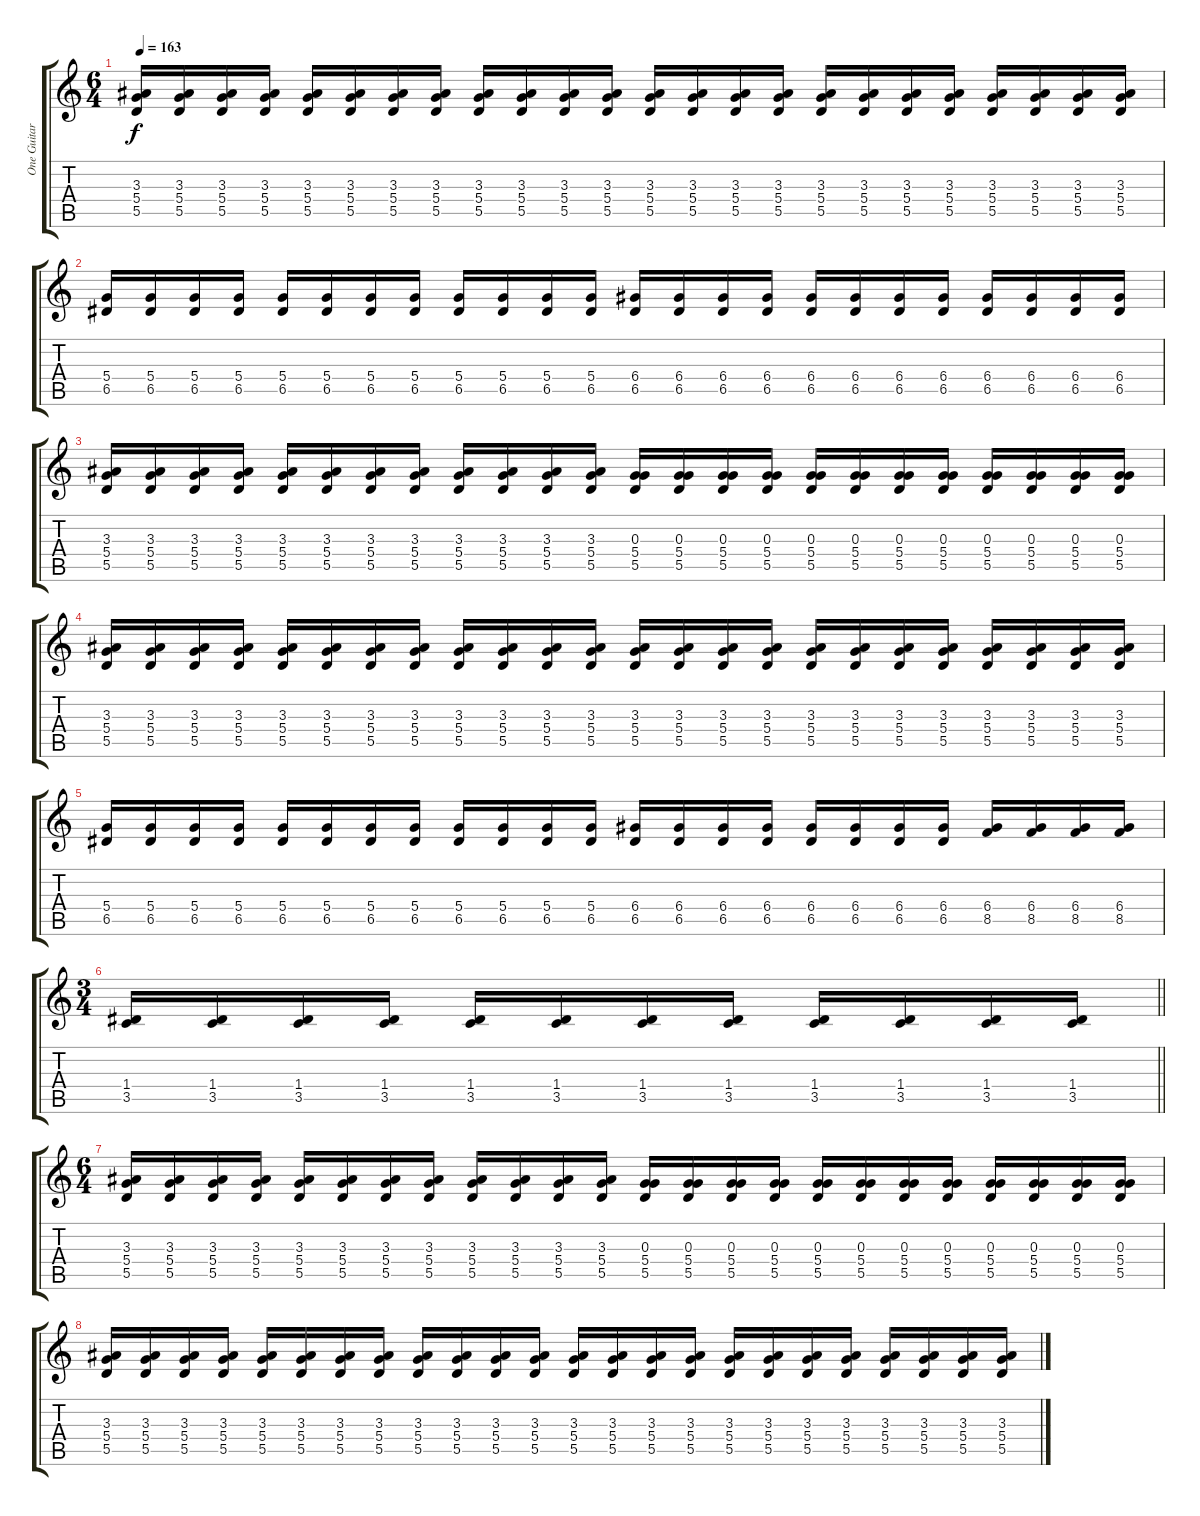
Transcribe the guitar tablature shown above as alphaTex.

\track ("One Guitar Arrangement" "One Guitar") {mute instrument overdrivenguitar}
\staff {score tabs}
\tuning (E4 B3 G3 D3 A2 E2) {hide}
\ts (6 4)
\tempo 163
\clef g2
\ks c
(3.3 5.4 5.5).16{dy f} (3.3 5.4 5.5).16 (3.3 5.4 5.5).16 (3.3 5.4 5.5).16 (3.3 5.4 5.5).16 (3.3 5.4 5.5).16 (3.3 5.4 5.5).16 (3.3 5.4 5.5).16 (3.3 5.4 5.5).16 (3.3 5.4 5.5).16 (3.3 5.4 5.5).16 (3.3 5.4 5.5).16 (3.3 5.4 5.5).16 (3.3 5.4 5.5).16 (3.3 5.4 5.5).16 (3.3 5.4 5.5).16 (3.3 5.4 5.5).16 (3.3 5.4 5.5).16 (3.3 5.4 5.5).16 (3.3 5.4 5.5).16 (3.3 5.4 5.5).16 (3.3 5.4 5.5).16 (3.3 5.4 5.5).16 (3.3 5.4 5.5).16 |
(5.4 6.5).16 (5.4 6.5).16 (5.4 6.5).16 (5.4 6.5).16 (5.4 6.5).16 (5.4 6.5).16 (5.4 6.5).16 (5.4 6.5).16 (5.4 6.5).16 (5.4 6.5).16 (5.4 6.5).16 (5.4 6.5).16 (6.4 6.5).16 (6.4 6.5).16 (6.4 6.5).16 (6.4 6.5).16 (6.4 6.5).16 (6.4 6.5).16 (6.4 6.5).16 (6.4 6.5).16 (6.4 6.5).16 (6.4 6.5).16 (6.4 6.5).16 (6.4 6.5).16 |
(3.3 5.4 5.5).16 (3.3 5.4 5.5).16 (3.3 5.4 5.5).16 (3.3 5.4 5.5).16 (3.3 5.4 5.5).16 (3.3 5.4 5.5).16 (3.3 5.4 5.5).16 (3.3 5.4 5.5).16 (3.3 5.4 5.5).16 (3.3 5.4 5.5).16 (3.3 5.4 5.5).16 (3.3 5.4 5.5).16 (0.3 5.4 5.5).16 (0.3 5.4 5.5).16 (0.3 5.4 5.5).16 (0.3 5.4 5.5).16 (0.3 5.4 5.5).16 (0.3 5.4 5.5).16 (0.3 5.4 5.5).16 (0.3 5.4 5.5).16 (0.3 5.4 5.5).16 (0.3 5.4 5.5).16 (0.3 5.4 5.5).16 (0.3 5.4 5.5).16 |
(3.3 5.4 5.5).16 (3.3 5.4 5.5).16 (3.3 5.4 5.5).16 (3.3 5.4 5.5).16 (3.3 5.4 5.5).16 (3.3 5.4 5.5).16 (3.3 5.4 5.5).16 (3.3 5.4 5.5).16 (3.3 5.4 5.5).16 (3.3 5.4 5.5).16 (3.3 5.4 5.5).16 (3.3 5.4 5.5).16 (3.3 5.4 5.5).16 (3.3 5.4 5.5).16 (3.3 5.4 5.5).16 (3.3 5.4 5.5).16 (3.3 5.4 5.5).16 (3.3 5.4 5.5).16 (3.3 5.4 5.5).16 (3.3 5.4 5.5).16 (3.3 5.4 5.5).16 (3.3 5.4 5.5).16 (3.3 5.4 5.5).16 (3.3 5.4 5.5).16 |
(5.4 6.5).16 (5.4 6.5).16 (5.4 6.5).16 (5.4 6.5).16 (5.4 6.5).16 (5.4 6.5).16 (5.4 6.5).16 (5.4 6.5).16 (5.4 6.5).16 (5.4 6.5).16 (5.4 6.5).16 (5.4 6.5).16 (6.4 6.5).16 (6.4 6.5).16 (6.4 6.5).16 (6.4 6.5).16 (6.4 6.5).16 (6.4 6.5).16 (6.4 6.5).16 (6.4 6.5).16 (6.4 8.5).16 (6.4 8.5).16 (6.4 8.5).16 (6.4 8.5).16 |
\ts (3 4)
\barLineRight lightlight
(1.4 3.5).16 (1.4 3.5).16 (1.4 3.5).16 (1.4 3.5).16 (1.4 3.5).16 (1.4 3.5).16 (1.4 3.5).16 (1.4 3.5).16 (1.4 3.5).16 (1.4 3.5).16 (1.4 3.5).16 (1.4 3.5).16 |
\ts (6 4)
(3.3 5.4 5.5).16 (3.3 5.4 5.5).16 (3.3 5.4 5.5).16 (3.3 5.4 5.5).16 (3.3 5.4 5.5).16 (3.3 5.4 5.5).16 (3.3 5.4 5.5).16 (3.3 5.4 5.5).16 (3.3 5.4 5.5).16 (3.3 5.4 5.5).16 (3.3 5.4 5.5).16 (3.3 5.4 5.5).16 (0.3 5.4 5.5).16 (0.3 5.4 5.5).16 (0.3 5.4 5.5).16 (0.3 5.4 5.5).16 (0.3 5.4 5.5).16 (0.3 5.4 5.5).16 (0.3 5.4 5.5).16 (0.3 5.4 5.5).16 (0.3 5.4 5.5).16 (0.3 5.4 5.5).16 (0.3 5.4 5.5).16 (0.3 5.4 5.5).16 |
(3.3 5.4 5.5).16 (3.3 5.4 5.5).16 (3.3 5.4 5.5).16 (3.3 5.4 5.5).16 (3.3 5.4 5.5).16 (3.3 5.4 5.5).16 (3.3 5.4 5.5).16 (3.3 5.4 5.5).16 (3.3 5.4 5.5).16 (3.3 5.4 5.5).16 (3.3 5.4 5.5).16 (3.3 5.4 5.5).16 (3.3 5.4 5.5).16 (3.3 5.4 5.5).16 (3.3 5.4 5.5).16 (3.3 5.4 5.5).16 (3.3 5.4 5.5).16 (3.3 5.4 5.5).16 (3.3 5.4 5.5).16 (3.3 5.4 5.5).16 (3.3 5.4 5.5).16 (3.3 5.4 5.5).16 (3.3 5.4 5.5).16 (3.3 5.4 5.5).16
